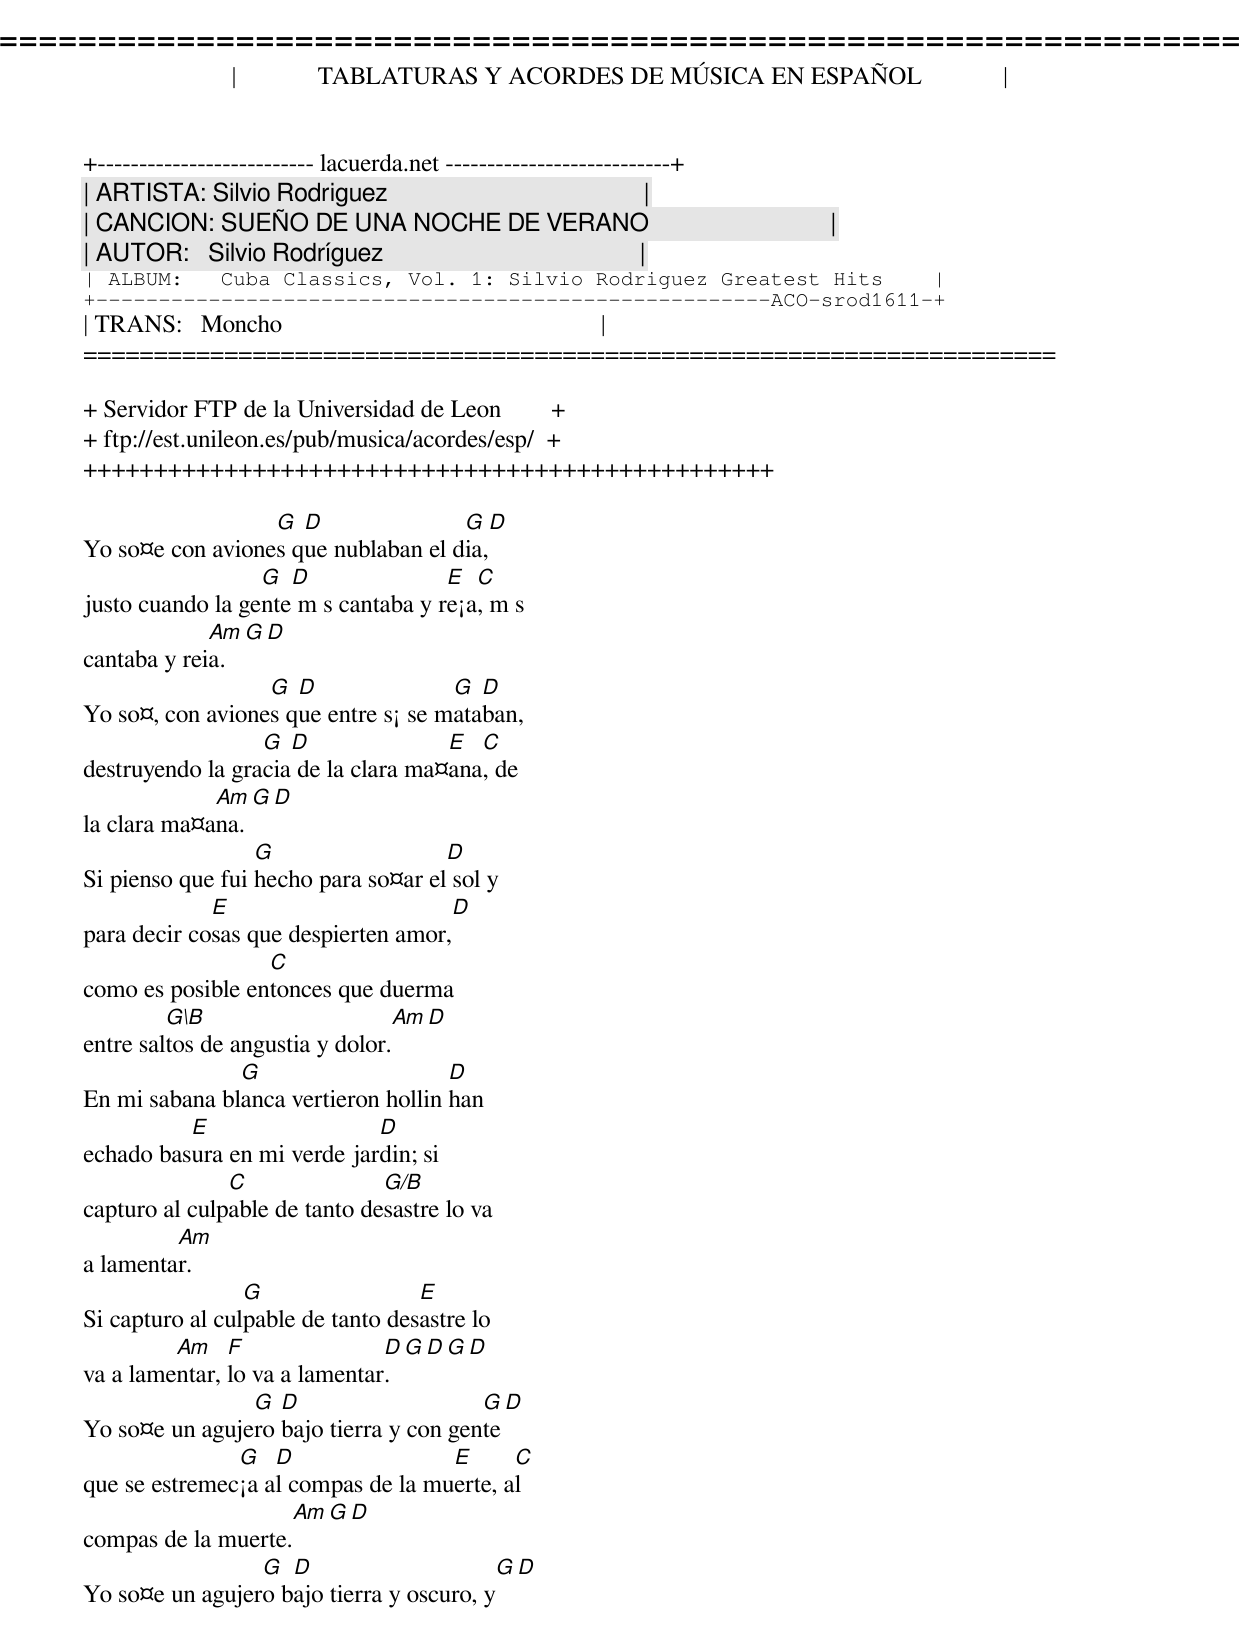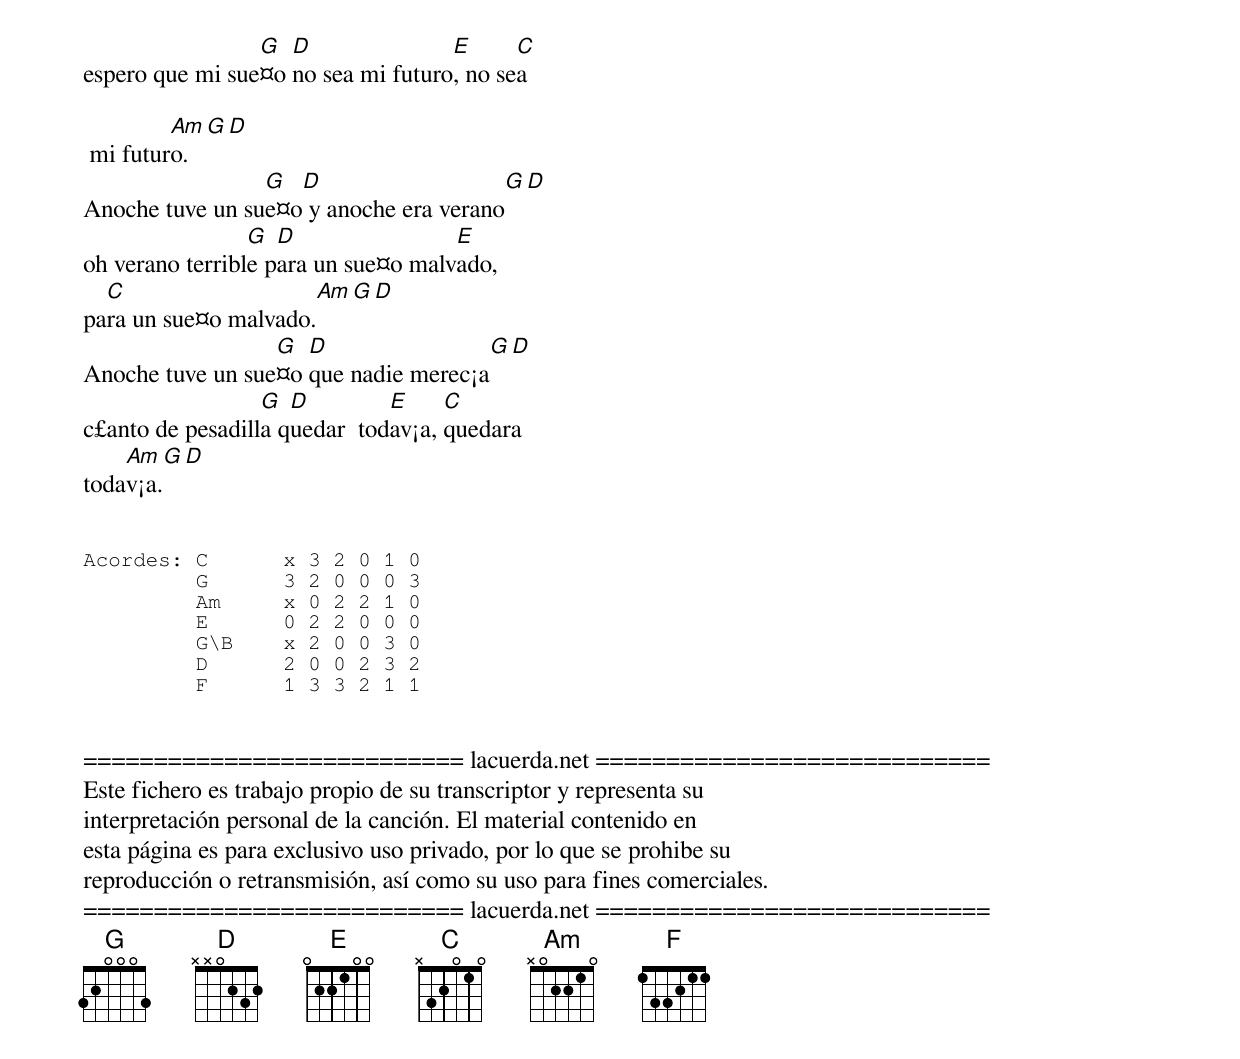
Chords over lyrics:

=====================================================================
|             TABLATURAS Y ACORDES DE MÚSICA EN ESPAÑOL             |
+-------------------------- lacuerda.net ---------------------------+
| ARTISTA: Silvio Rodriguez                                         |
| CANCION: SUEÑO DE UNA NOCHE DE VERANO                             |
| AUTOR:   Silvio Rodríguez                                         |
| ALBUM:   Cuba Classics, Vol. 1: Silvio Rodriguez Greatest Hits    |
+------------------------------------------------------ACO-srod1611-+
| TRANS:   Moncho                                                   |
=====================================================================

+ Servidor FTP de la Universidad de Leon        +
+ ftp://est.unileon.es/pub/musica/acordes/esp/  +
+++++++++++++++++++++++++++++++++++++++++++++++++

                  G  D               G  D
Yo so¤e con aviones que nublaban el dia,
                  G  D               E  C
justo cuando la gente m s cantaba y re¡a, m s
             Am   G  D
cantaba y reia.
                  G  D               G  D
Yo so¤ con aviones que entre s¡ se mataban,
                  G  D               E  C
destruyendo la gracia de la clara ma¤ana, de
             Am   G  D
la clara ma¤ana.
                  G                  D
Si pienso que fui hecho para so¤ar el sol y
             E                       D
para decir cosas que despierten amor,
                  C
como es posible entonces que duerma
         G\B                         Am D
entre saltos de angustia y dolor.
               G                     D
En mi sabana blanca vertieron hollin han
          E                  D
echado basura en mi verde jardin; si
               C               G/B
capturo al culpable de tanto desastre lo va
         Am
a lamentar.
                 G                 E
Si capturo al culpable de tanto desastre lo
         Am    F               D     G  D  G  D
va a lamentar, lo va a lamentar.
                G  D                    G  D
Yo so¤e un agujero bajo tierra y con gente
               G   D                E      C
que se estremec¡a al compas de la muerte, al
                    Am    G  D
compas de la muerte.
                 G  D                     G  D
Yo so¤e un agujero bajo tierra y oscuro, y
                 G  D               E      C
espero que mi sue¤o no sea mi futuro, no sea

         Am    G  D
 mi futuro.
                 G  D                     G  D
Anoche tuve un sue¤o y anoche era verano
                 G  D                E
oh verano terrible para un sue¤o malvado,
  C                   Am    G  D
para un sue¤o malvado.
                  G  D                    G  D
Anoche tuve un sue¤o que nadie merec¡a
                  G  D         E     C
c£anto de pesadilla quedar  todav¡a, quedara
    Am    G   D
todav¡a.


Acordes: C      x 3 2 0 1 0
         G      3 2 0 0 0 3
         Am     x 0 2 2 1 0
         E      0 2 2 0 0 0
         G\B    x 2 0 0 3 0
         D      2 0 0 2 3 2
         F      1 3 3 2 1 1


=========================== lacuerda.net ============================
Este fichero es trabajo propio de su transcriptor y representa su
interpretación personal de la canción. El material contenido en
esta página es para exclusivo uso privado, por lo que se prohibe su
reproducción o retransmisión, así como su uso para fines comerciales.
=========================== lacuerda.net ============================
